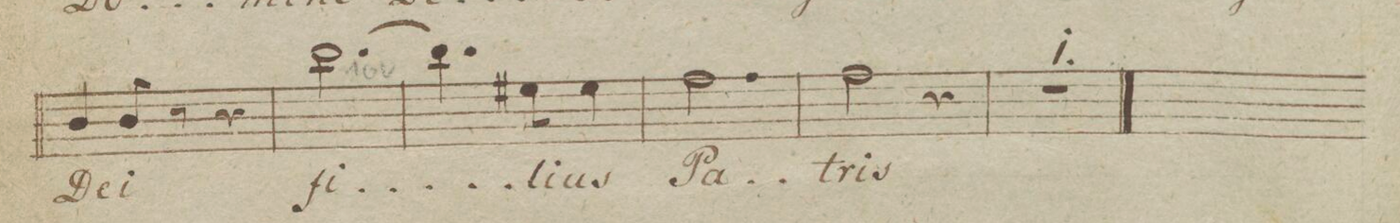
**kern	**text	**dynam
*I"Canto.	*	*
*clefC1	*	*
*k[b-e-]	*	*
*M3/4	*	*
4g/	De-	.
8g/	-i	.
8r	.	.
4r	.	.
=100	=100	=100
[2.gg\	fi-	.
=101	=101	=101
4.gg\]	.	.
8cc#X\	-li-	.
4cc#\	-us	.
=102	=102	=102
2.dd\	Pa-	.
=103	=103	=103
2dd\	-tris	.
4r	.	.
=104	=104	=104
2.r	.	.
=105||	=105||	=105||
*M4/4	*	*
*met(c)	*	*
*k[b-e-]	*	*
*-	*-	*-
